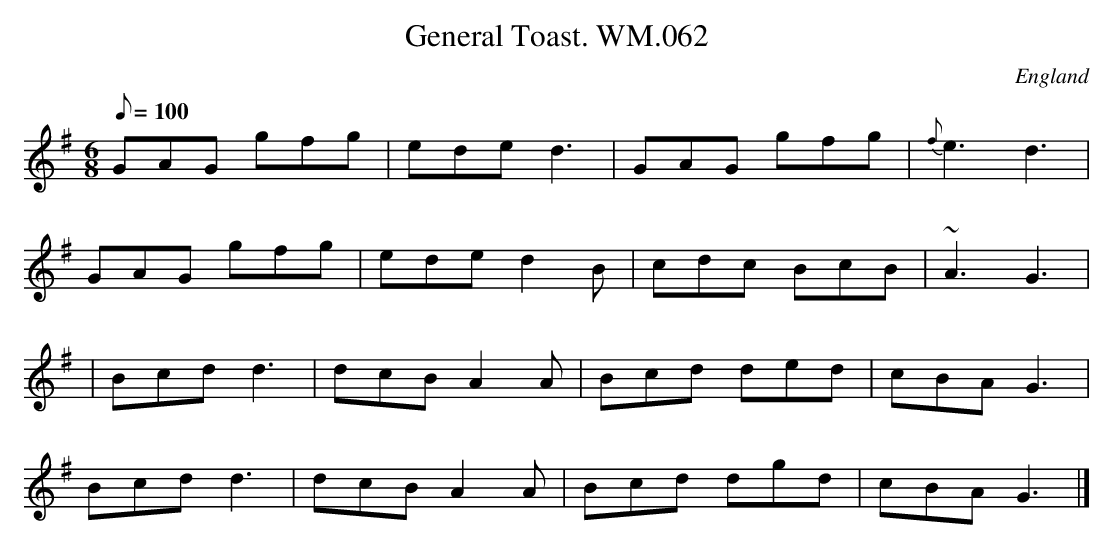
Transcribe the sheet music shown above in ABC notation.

X:1
T:General Toast. WM.062
M:6/8
L:1/8
Q:100
O:England
K:G
GAG gfg|eded3|GAG gfg|{f}e3d3|!
GAG gfg|ede d2B|cdc BcB|~A3G3|!
|Bcdd3|dcBA2A|Bcd ded|cBAG3|!
Bcdd3|dcBA2A|Bcd dgd|cBAG3|]
